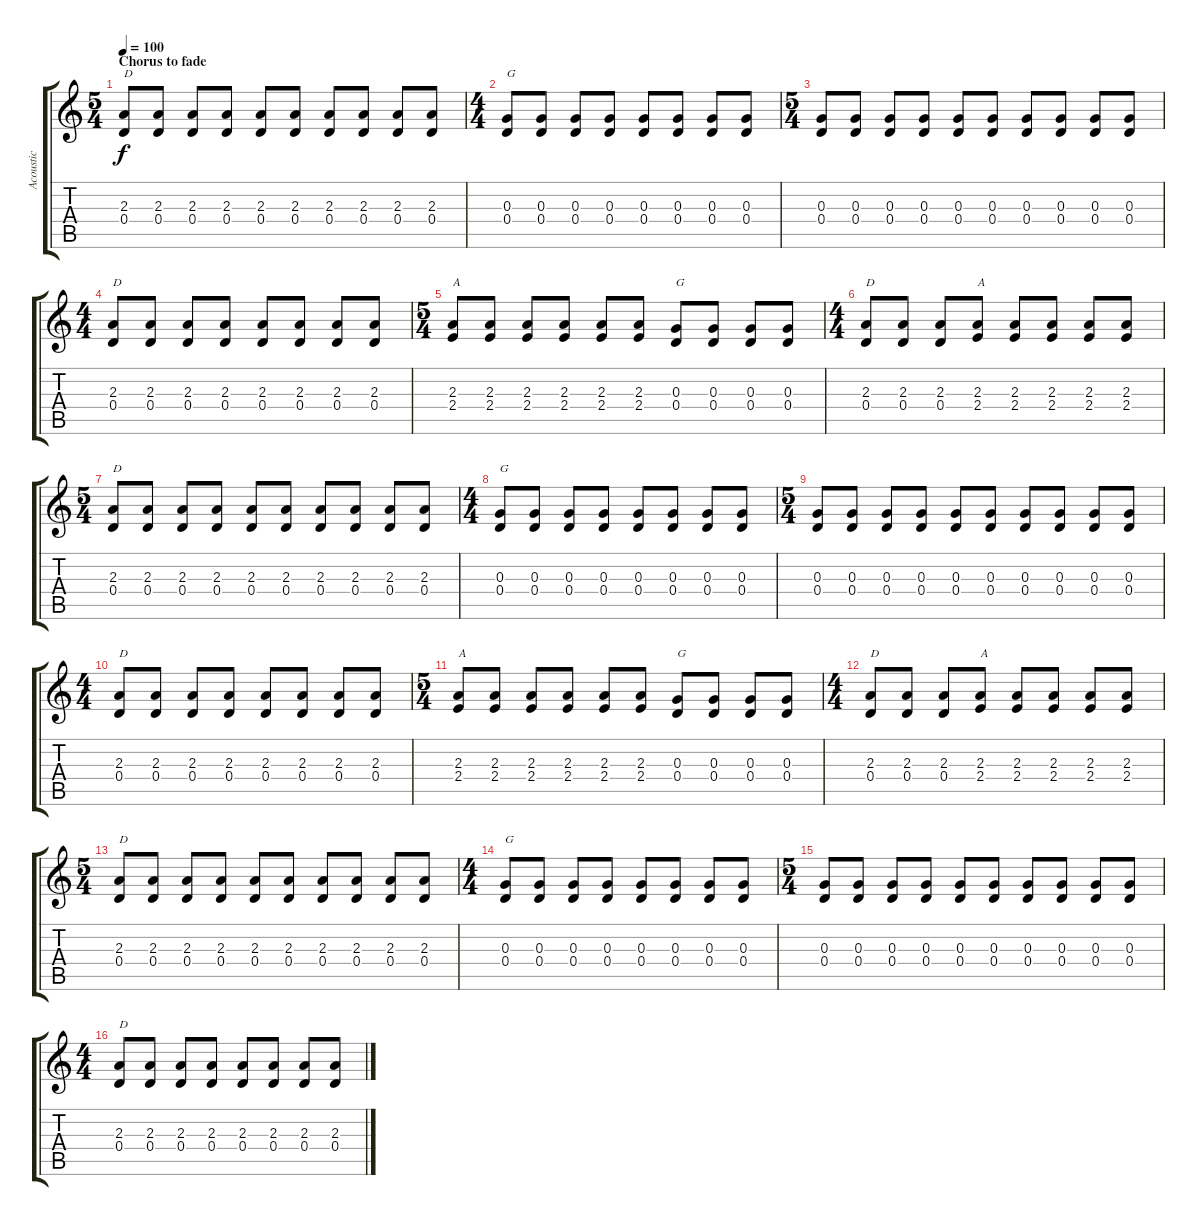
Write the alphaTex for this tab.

\track ("Acoustic" "Acoustic") {instrument acousticguitarsteel}
\staff {score tabs}
\tuning (E4 B3 G3 D3 A2 E2) {hide}
\ts (5 4)
\section ("" "Chorus to fade")
\tempo 100
\clef g2
\ks c
(2.3 0.4).8{txt "D" dy f} (2.3 0.4).8 (2.3 0.4).8 (2.3 0.4).8 (2.3 0.4).8 (2.3 0.4).8 (2.3 0.4).8 (2.3 0.4).8 (2.3 0.4).8 (2.3 0.4).8 |
\ts (4 4)
(0.3 0.4).8{txt "G"} (0.3 0.4).8 (0.3 0.4).8 (0.3 0.4).8 (0.3 0.4).8 (0.3 0.4).8 (0.3 0.4).8 (0.3 0.4).8 |
\ts (5 4)
(0.3 0.4).8 (0.3 0.4).8 (0.3 0.4).8 (0.3 0.4).8 (0.3 0.4).8 (0.3 0.4).8 (0.3 0.4).8 (0.3 0.4).8 (0.3 0.4).8 (0.3 0.4).8 |
\ts (4 4)
(2.3 0.4).8{txt "D"} (2.3 0.4).8 (2.3 0.4).8 (2.3 0.4).8 (2.3 0.4).8 (2.3 0.4).8 (2.3 0.4).8 (2.3 0.4).8 |
\ts (5 4)
(2.3 2.4).8{txt "A"} (2.3 2.4).8 (2.3 2.4).8 (2.3 2.4).8 (2.3 2.4).8 (2.3 2.4).8 (0.3 0.4).8{txt "G"} (0.3 0.4).8 (0.3 0.4).8 (0.3 0.4).8 |
\ts (4 4)
(2.3 0.4).8{txt "D"} (2.3 0.4).8 (2.3 0.4).8 (2.3 2.4).8{txt "A"} (2.3 2.4).8 (2.3 2.4).8 (2.3 2.4).8 (2.3 2.4).8 |
\ts (5 4)
(2.3 0.4).8{txt "D"} (2.3 0.4).8 (2.3 0.4).8 (2.3 0.4).8 (2.3 0.4).8 (2.3 0.4).8 (2.3 0.4).8 (2.3 0.4).8 (2.3 0.4).8 (2.3 0.4).8 |
\ts (4 4)
(0.3 0.4).8{txt "G"} (0.3 0.4).8 (0.3 0.4).8 (0.3 0.4).8 (0.3 0.4).8 (0.3 0.4).8 (0.3 0.4).8 (0.3 0.4).8 |
\ts (5 4)
(0.3 0.4).8 (0.3 0.4).8 (0.3 0.4).8 (0.3 0.4).8 (0.3 0.4).8 (0.3 0.4).8 (0.3 0.4).8 (0.3 0.4).8 (0.3 0.4).8 (0.3 0.4).8 |
\ts (4 4)
(2.3 0.4).8{txt "D"} (2.3 0.4).8 (2.3 0.4).8 (2.3 0.4).8 (2.3 0.4).8 (2.3 0.4).8 (2.3 0.4).8 (2.3 0.4).8 |
\ts (5 4)
(2.3 2.4).8{txt "A"} (2.3 2.4).8 (2.3 2.4).8 (2.3 2.4).8 (2.3 2.4).8 (2.3 2.4).8 (0.3 0.4).8{txt "G"} (0.3 0.4).8 (0.3 0.4).8 (0.3 0.4).8 |
\ts (4 4)
(2.3 0.4).8{txt "D"} (2.3 0.4).8 (2.3 0.4).8 (2.3 2.4).8{txt "A"} (2.3 2.4).8 (2.3 2.4).8 (2.3 2.4).8 (2.3 2.4).8 |
\ts (5 4)
(2.3 0.4).8{txt "D"} (2.3 0.4).8 (2.3 0.4).8 (2.3 0.4).8 (2.3 0.4).8 (2.3 0.4).8 (2.3 0.4).8 (2.3 0.4).8 (2.3 0.4).8 (2.3 0.4).8 |
\ts (4 4)
(0.3 0.4).8{txt "G"} (0.3 0.4).8 (0.3 0.4).8 (0.3 0.4).8 (0.3 0.4).8 (0.3 0.4).8 (0.3 0.4).8 (0.3 0.4).8 |
\ts (5 4)
(0.3 0.4).8 (0.3 0.4).8 (0.3 0.4).8 (0.3 0.4).8 (0.3 0.4).8 (0.3 0.4).8 (0.3 0.4).8 (0.3 0.4).8 (0.3 0.4).8 (0.3 0.4).8 |
\ts (4 4)
(2.3 0.4).8{txt "D"} (2.3 0.4).8 (2.3 0.4).8 (2.3 0.4).8 (2.3 0.4).8 (2.3 0.4).8 (2.3 0.4).8 (2.3 0.4).8
